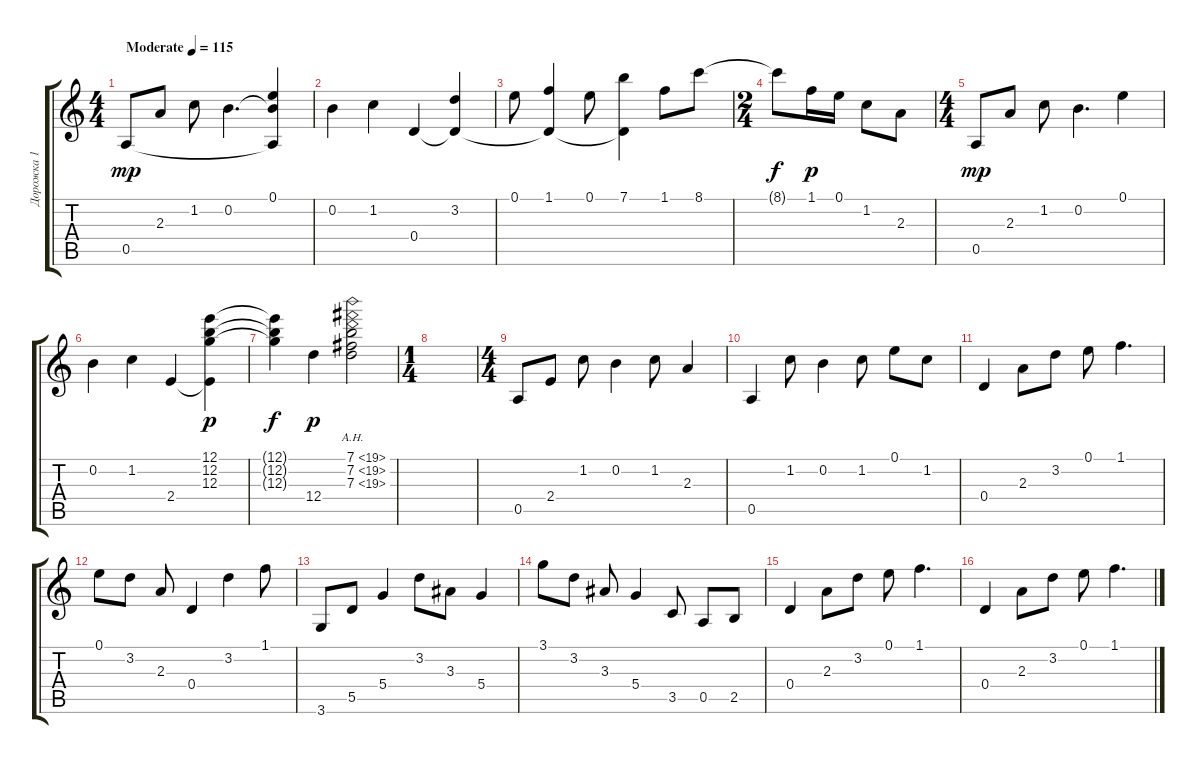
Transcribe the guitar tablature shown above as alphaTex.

\track ("Дорожка 1" "Дорожка 1") {instrument electricguitarjazz}
\staff {score tabs}
\tuning (E4 B3 G3 D3 A2 E2) {hide}
\ts (4 4)
\tempo (115 "Moderate")
\clef g2
\ks c
0.5.8{dy mp instrument electricguitarjazz} 2.3.8 1.2.8 0.2.4{d} (0.1 0.2{t} 0.5{t}).4 |
0.2.4 1.2.4 0.4.4 (3.2 0.4{t}).4 |
0.1.8 (1.1 0.4{t}).4 0.1.8 (7.1 0.4{t}).4 1.1.8 8.1.8 |
\ts (2 4)
8.1{t}.8{dy f} 1.1.16{dy p} 0.1.16 1.2.8 2.3.8 |
\ts (4 4)
0.5.8{dy mp} 2.3.8 1.2.8 0.2.4{d} 0.1.4 |
0.2.4 1.2.4 2.4.4 (12.1 12.2 12.3 2.4{t}).4{dy p} |
(12.1{t} 12.2{t} 12.3{t}).4{dy f} 12.4.4{dy p} (7.1{ah 12} 7.2{ah 12} 7.3{ah 12}).2 |
\ts (1 4)
|
\ts (4 4)
0.5.8 2.4.8 1.2.8 0.2.4 1.2.8 2.3.4 |
0.5.4 1.2.8 0.2.4 1.2.8 0.1.8 1.2.8 |
0.4.4 2.3.8 3.2.8 0.1.8 1.1.4{d} |
0.1.8 3.2.8 2.3.8 0.4.4 3.2.4 1.1.8 |
3.6.8 5.5.8 5.4.4 3.2.8 3.3.8 5.4.4 |
3.1.8 3.2.8 3.3.8 5.4.4 3.5.8 0.5.8 2.5.8 |
0.4.4 2.3.8 3.2.8 0.1.8 1.1.4{d} |
0.4.4 2.3.8 3.2.8 0.1.8 1.1.4{d}
